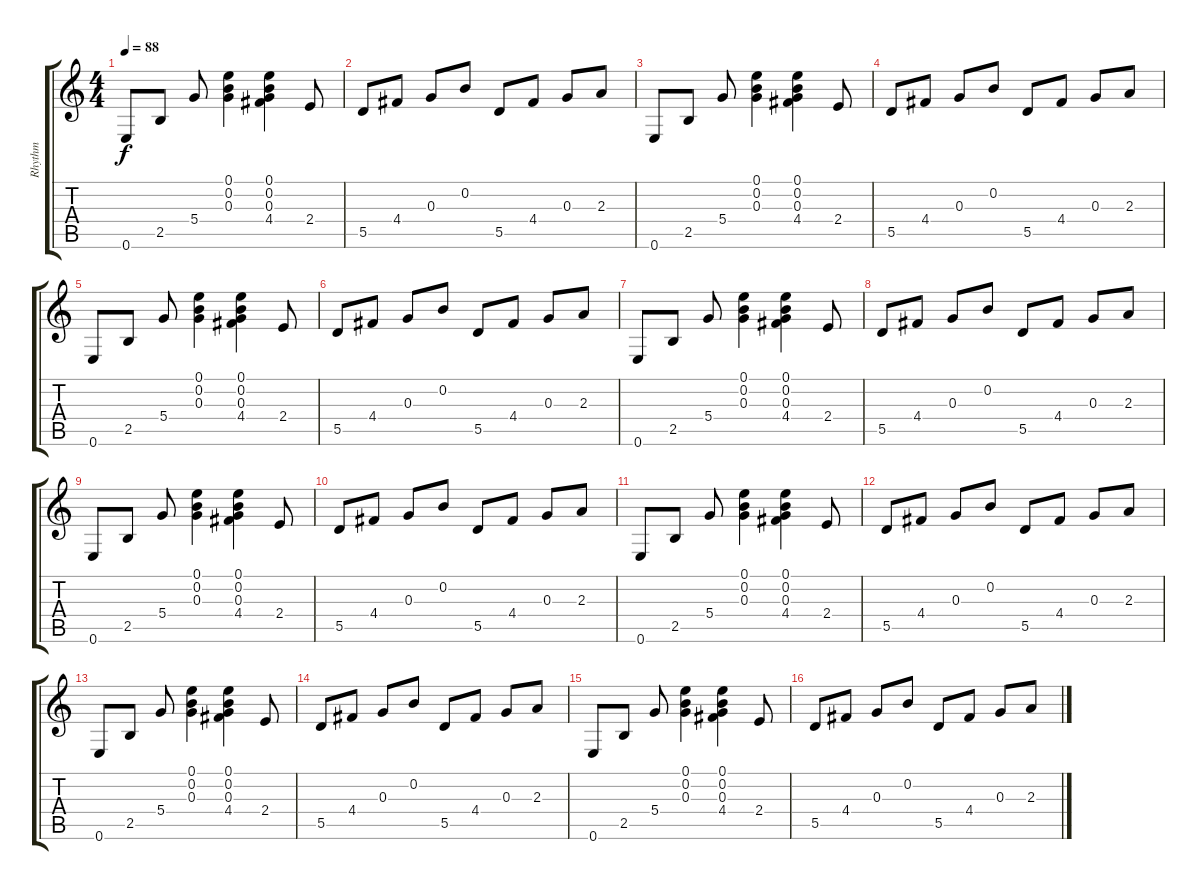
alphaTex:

\track ("Rhythm" "Rhythm") {instrument electricguitarclean}
\staff {score tabs}
\tuning (E4 B3 G3 D3 A2 E2) {hide}
\ts (4 4)
\tempo 88
\clef g2
\ks c
0.6.8{dy f} 2.5.8 5.4.8 (0.1 0.2 0.3).4 (0.1 0.2 0.3 4.4).4 2.4.8 |
5.5.8 4.4.8 0.3.8 0.2.8 5.5.8 4.4.8 0.3.8 2.3.8 |
0.6.8 2.5.8 5.4.8 (0.1 0.2 0.3).4 (0.1 0.2 0.3 4.4).4 2.4.8 |
5.5.8 4.4.8 0.3.8 0.2.8 5.5.8 4.4.8 0.3.8 2.3.8 |
0.6.8 2.5.8 5.4.8 (0.1 0.2 0.3).4 (0.1 0.2 0.3 4.4).4 2.4.8 |
5.5.8 4.4.8 0.3.8 0.2.8 5.5.8 4.4.8 0.3.8 2.3.8 |
0.6.8 2.5.8 5.4.8 (0.1 0.2 0.3).4 (0.1 0.2 0.3 4.4).4 2.4.8 |
5.5.8 4.4.8 0.3.8 0.2.8 5.5.8 4.4.8 0.3.8 2.3.8 |
0.6.8 2.5.8 5.4.8 (0.1 0.2 0.3).4 (0.1 0.2 0.3 4.4).4 2.4.8 |
5.5.8 4.4.8 0.3.8 0.2.8 5.5.8 4.4.8 0.3.8 2.3.8 |
0.6.8 2.5.8 5.4.8 (0.1 0.2 0.3).4 (0.1 0.2 0.3 4.4).4 2.4.8 |
5.5.8 4.4.8 0.3.8 0.2.8 5.5.8 4.4.8 0.3.8 2.3.8 |
0.6.8 2.5.8 5.4.8 (0.1 0.2 0.3).4 (0.1 0.2 0.3 4.4).4 2.4.8 |
5.5.8 4.4.8 0.3.8 0.2.8 5.5.8 4.4.8 0.3.8 2.3.8 |
0.6.8 2.5.8 5.4.8 (0.1 0.2 0.3).4 (0.1 0.2 0.3 4.4).4 2.4.8 |
5.5.8 4.4.8 0.3.8 0.2.8 5.5.8 4.4.8 0.3.8 2.3.8
